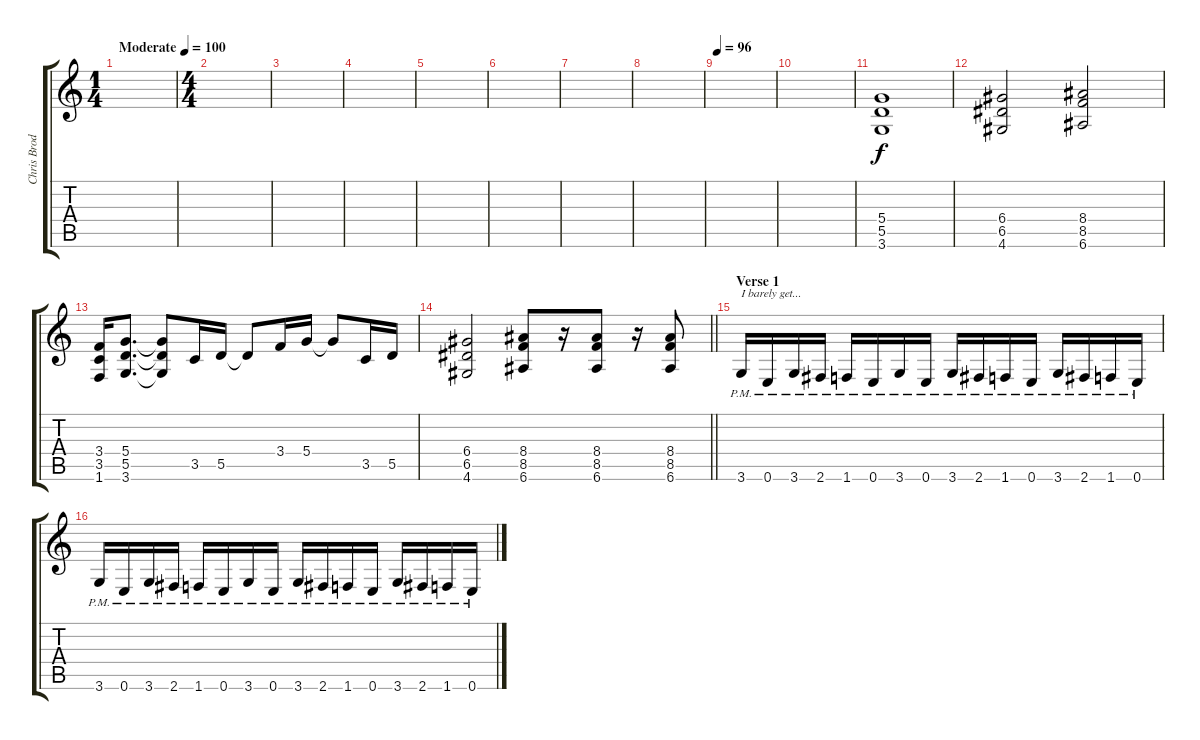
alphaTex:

\track ("Chris Broderick" "Chris Brod") {instrument distortionguitar}
\staff {score tabs}
\tuning (E4 B3 G3 D3 A2 E2) {hide}
\ts (1 4)
\tempo (100 "Moderate")
\clef g2
\ks c
|
\ts (4 4)
|
|
|
|
|
|
|
\tempo 96
|
|
(5.4 5.5 3.6).1 |
(6.4 6.5 4.6).2 (8.4 8.5 6.6).2 |
(3.4 3.5 1.6).16 (5.4 5.5 3.6).8{d} (5.4{t} 5.5{t} 3.6{t}).8 3.5.16 5.5.16 5.5{t}.8 3.4.16 5.4.16 5.4{t}.8 3.5.16 5.5.16 |
\barLineRight lightlight
(6.4 6.5 4.6).2 (8.4 8.5 6.6).8 r.16 (8.4 8.5 6.6).8 r.16 (8.4 8.5 6.6).8 |
\section ("" "Verse 1")
3.6{pm}.16{txt "I barely get..."} 0.6{pm}.16 3.6{pm}.16 2.6{pm}.16 1.6{pm}.16 0.6{pm}.16 3.6{pm}.16 0.6{pm}.16 3.6{pm}.16 2.6{pm}.16 1.6{pm}.16 0.6{pm}.16 3.6{pm}.16 2.6{pm}.16 1.6{pm}.16 0.6{pm}.16 |
3.6{pm}.16 0.6{pm}.16 3.6{pm}.16 2.6{pm}.16 1.6{pm}.16 0.6{pm}.16 3.6{pm}.16 0.6{pm}.16 3.6{pm}.16 2.6{pm}.16 1.6{pm}.16 0.6{pm}.16 3.6{pm}.16 2.6{pm}.16 1.6{pm}.16 0.6{pm}.16
